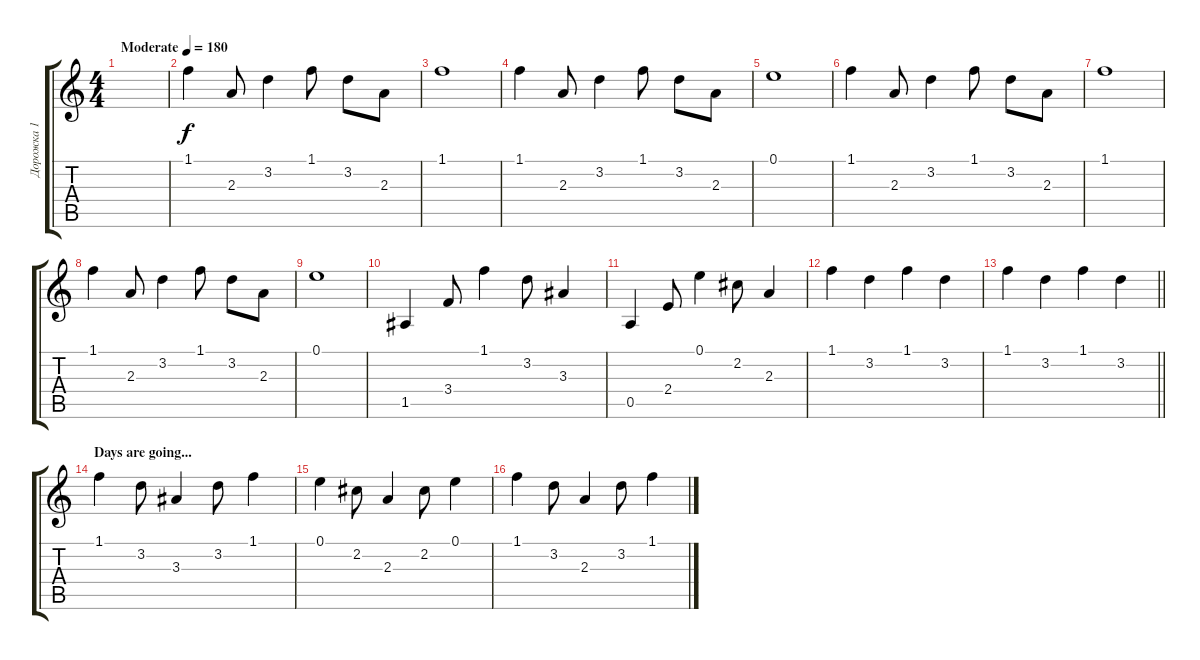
\track ("Дорожка 1" "Дорожка 1") {instrument acousticguitarsteel}
\staff {score tabs}
\tuning (E4 B3 G3 D3 A2 E2) {hide}
\ts (4 4)
\tempo (180 "Moderate")
\clef g2
\ks c
|
1.1.4 2.3.8 3.2.4 1.1.8 3.2.8 2.3.8 |
1.1.1 |
1.1.4 2.3.8 3.2.4 1.1.8 3.2.8 2.3.8 |
0.1.1 |
1.1.4 2.3.8 3.2.4 1.1.8 3.2.8 2.3.8 |
1.1.1 |
1.1.4 2.3.8 3.2.4 1.1.8 3.2.8 2.3.8 |
0.1.1 |
1.5.4 3.4.8 1.1.4 3.2.8 3.3.4 |
0.5.4 2.4.8 0.1.4 2.2.8 2.3.4 |
1.1.4 3.2.4 1.1.4 3.2.4 |
\barLineRight lightlight
1.1.4 3.2.4 1.1.4 3.2.4 |
\section ("" "Days are going...")
1.1.4 3.2.8 3.3.4 3.2.8 1.1.4 |
0.1.4 2.2.8 2.3.4 2.2.8 0.1.4 |
1.1.4 3.2.8 2.3.4 3.2.8 1.1.4
